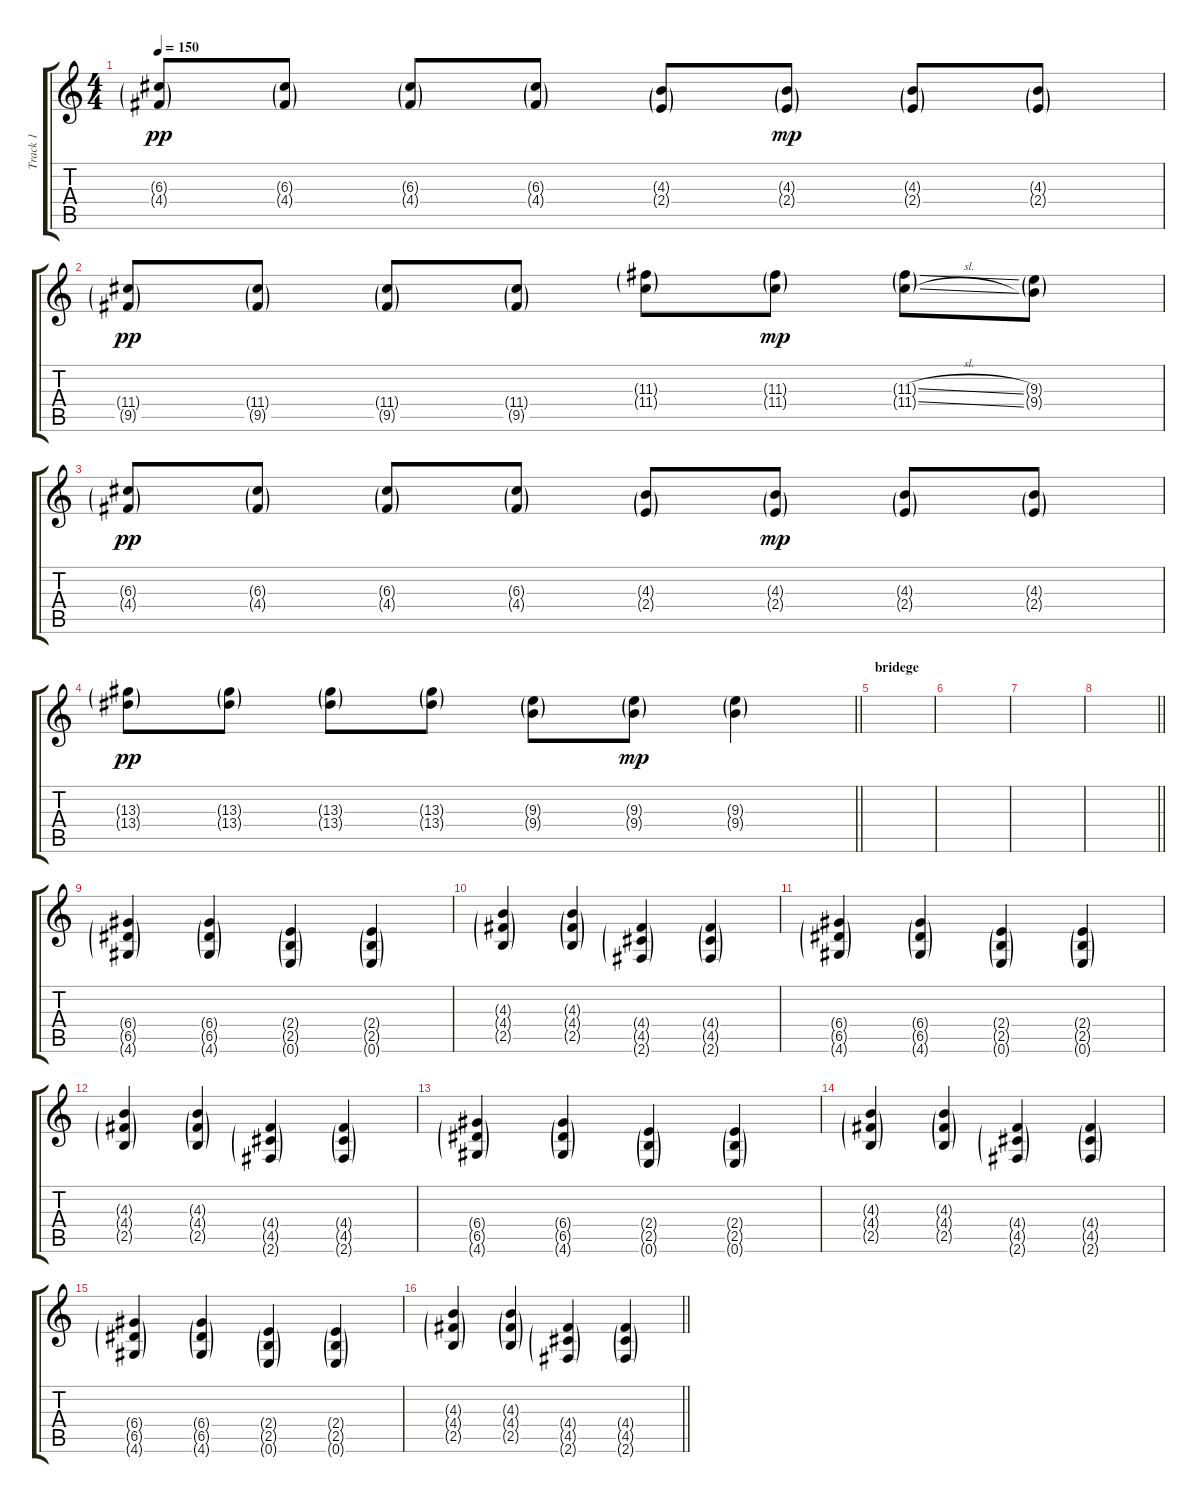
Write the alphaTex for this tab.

\track ("Track 1" "Track 1") {instrument overdrivenguitar}
\staff {score tabs}
\tuning (E4 B3 G3 D3 A2 E2) {hide}
\ts (4 4)
\tempo 150
\clef g2
\ks c
(6.3{g} 4.4{g}).8{dy pp} (6.3{g} 4.4{g}).8 (6.3{g} 4.4{g}).8 (6.3{g} 4.4{g}).8 (4.3{g} 2.4{g}).8 (4.3{g} 2.4{g}).8{dy mp} (4.3{g} 2.4{g}).8 (4.3{g} 2.4{g}).8 |
(11.4{g} 9.5{g}).8{dy pp} (11.4{g} 9.5{g}).8 (11.4{g} 9.5{g}).8 (11.4{g} 9.5{g}).8 (11.3{g} 11.4{g}).8 (11.3{g} 11.4{g}).8{dy mp} (11.3{sl g} 11.4{sl g}).8 (9.3{g} 9.4{g}).8 |
(6.3{g} 4.4{g}).8{dy pp} (6.3{g} 4.4{g}).8 (6.3{g} 4.4{g}).8 (6.3{g} 4.4{g}).8 (4.3{g} 2.4{g}).8 (4.3{g} 2.4{g}).8{dy mp} (4.3{g} 2.4{g}).8 (4.3{g} 2.4{g}).8 |
\barLineRight lightlight
(13.3{g} 13.4{g}).8{dy pp} (13.3{g} 13.4{g}).8 (13.3{g} 13.4{g}).8 (13.3{g} 13.4{g}).8 (9.3{g} 9.4{g}).8 (9.3{g} 9.4{g}).8{dy mp} (9.3{g} 9.4{g}).4 |
\section ("" "bridege")
|
|
|
\barLineRight lightlight
|
(6.4{g} 6.5{g} 4.6{g}).4 (6.4{g} 6.5{g} 4.6{g}).4 (2.4{g} 2.5{g} 0.6{g}).4 (2.4{g} 2.5{g} 0.6{g}).4 |
(4.3{g} 4.4{g} 2.5{g}).4 (4.3{g} 4.4{g} 2.5{g}).4 (4.4{g} 4.5{g} 2.6{g}).4 (4.4{g} 4.5{g} 2.6{g}).4 |
(6.4{g} 6.5{g} 4.6{g}).4 (6.4{g} 6.5{g} 4.6{g}).4 (2.4{g} 2.5{g} 0.6{g}).4 (2.4{g} 2.5{g} 0.6{g}).4 |
(4.3{g} 4.4{g} 2.5{g}).4 (4.3{g} 4.4{g} 2.5{g}).4 (4.4{g} 4.5{g} 2.6{g}).4 (4.4{g} 4.5{g} 2.6{g}).4 |
(6.4{g} 6.5{g} 4.6{g}).4 (6.4{g} 6.5{g} 4.6{g}).4 (2.4{g} 2.5{g} 0.6{g}).4 (2.4{g} 2.5{g} 0.6{g}).4 |
(4.3{g} 4.4{g} 2.5{g}).4 (4.3{g} 4.4{g} 2.5{g}).4 (4.4{g} 4.5{g} 2.6{g}).4 (4.4{g} 4.5{g} 2.6{g}).4 |
(6.4{g} 6.5{g} 4.6{g}).4 (6.4{g} 6.5{g} 4.6{g}).4 (2.4{g} 2.5{g} 0.6{g}).4 (2.4{g} 2.5{g} 0.6{g}).4 |
\barLineRight lightlight
(4.3{g} 4.4{g} 2.5{g}).4 (4.3{g} 4.4{g} 2.5{g}).4 (4.4{g} 4.5{g} 2.6{g}).4 (4.4{g} 4.5{g} 2.6{g}).4
